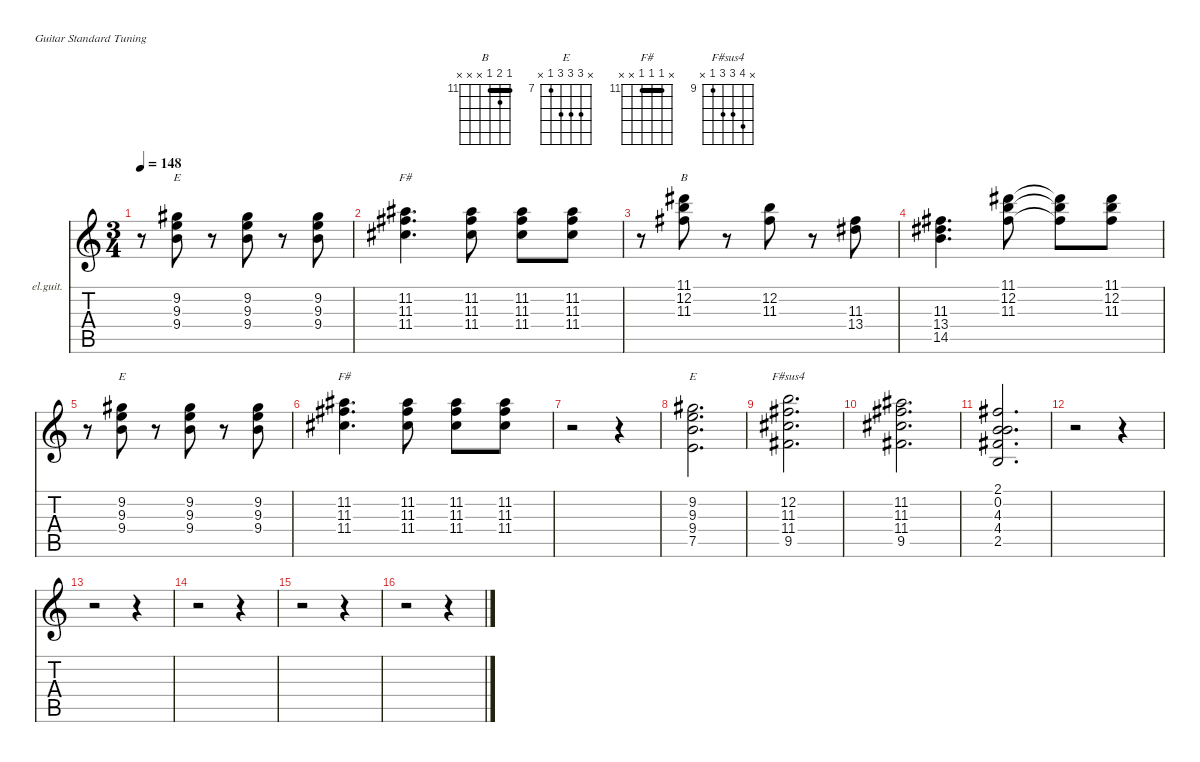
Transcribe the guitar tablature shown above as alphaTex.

\defaultSystemsLayout 4
\hideDynamics
\bracketExtendMode nobrackets
\firstSystemTrackNameOrientation horizontal
\otherSystemsTrackNameOrientation horizontal
\track ("Clean Guitar 2" "el.guit.") {instrument electricguitarclean}
\staff {score tabs}
\tuning (E4 B3 G3 D3 A2 E2)
\chord ("B" 11 12 11 x x x) {firstfret 11 barre 11}
\chord ("E" x 9 9 9 x x) {firstfret 9 barre (9 9)}
\chord ("F#" x 11 11 11 x x) {firstfret 11 barre (11 11)}
\chord ("E" x 9 9 9 7 x) {firstfret 7}
\chord ("F#sus4" x 12 11 11 9 x) {firstfret 9}
\ts (3 4)
\tempo 148
\clef g2
\ks c
r.8{dy f beam Down} (9.2{acc #} 9.3 9.4).8{ch "E" beam Down} r.8{beam Down} (9.2{acc #} 9.3 9.4).8{beam Down} r.8{beam Down} (9.2{acc #} 9.3 9.4).8{beam Down} |
(11.2{acc #} 11.3{acc #} 11.4{acc #}).4{d ch "F#" beam Down} (11.2{acc #} 11.3{acc #} 11.4{acc #}).8{beam Down} (11.2{acc #} 11.3{acc #} 11.4{acc #}).8{beam Down} (11.2{acc #} 11.3{acc #} 11.4{acc #}).8{beam Down} |
r.8{beam Down} (11.1{acc #} 12.2 11.3{acc #}).8{ch "B" beam Down} r.8{beam Down} (12.2 11.3{acc #}).8{beam Down} r.8{beam Down} (11.3{acc #} 13.4{acc #}).8{beam Down} |
(11.3{acc #} 13.4{acc #} 14.5).4{d beam Down} (11.1{acc #} 12.2 11.3{acc #}).8{beam Down} (11.1{t acc #} 12.2{t} 11.3{t acc #}).8{beam Down} (11.1{acc #} 12.2 11.3{acc #}).8{beam Down} |
r.8{beam Down} (9.2{acc #} 9.3 9.4).8{ch "E" beam Down} r.8{beam Down} (9.2{acc #} 9.3 9.4).8{beam Down} r.8{beam Down} (9.2{acc #} 9.3 9.4).8{beam Down} |
(11.2{acc #} 11.3{acc #} 11.4{acc #}).4{d ch "F#" beam Down} (11.2{acc #} 11.3{acc #} 11.4{acc #}).8{beam Down} (11.2{acc #} 11.3{acc #} 11.4{acc #}).8{beam Down} (11.2{acc #} 11.3{acc #} 11.4{acc #}).8{beam Down} |
r.2{beam Down} r.4{beam Down} |
(9.2{acc #} 9.3 9.4 7.5).2{d ch "E" beam Down} |
(12.2 11.3{acc #} 11.4{acc #} 9.5{acc #}).2{d ch "F#sus4" beam Down} |
(11.2{acc #} 11.3{acc #} 11.4{acc #} 9.5{acc #}).2{d beam Down} |
(2.1{acc #} 0.2 4.3 4.4{acc #} 2.5).2{d beam Up} |
r.2{beam Down} r.4{beam Down} |
r.2{beam Down} r.4{beam Down} |
r.2{beam Down} r.4{beam Down} |
r.2{beam Down} r.4{beam Down} |
r.2{beam Down} r.4{beam Down}
